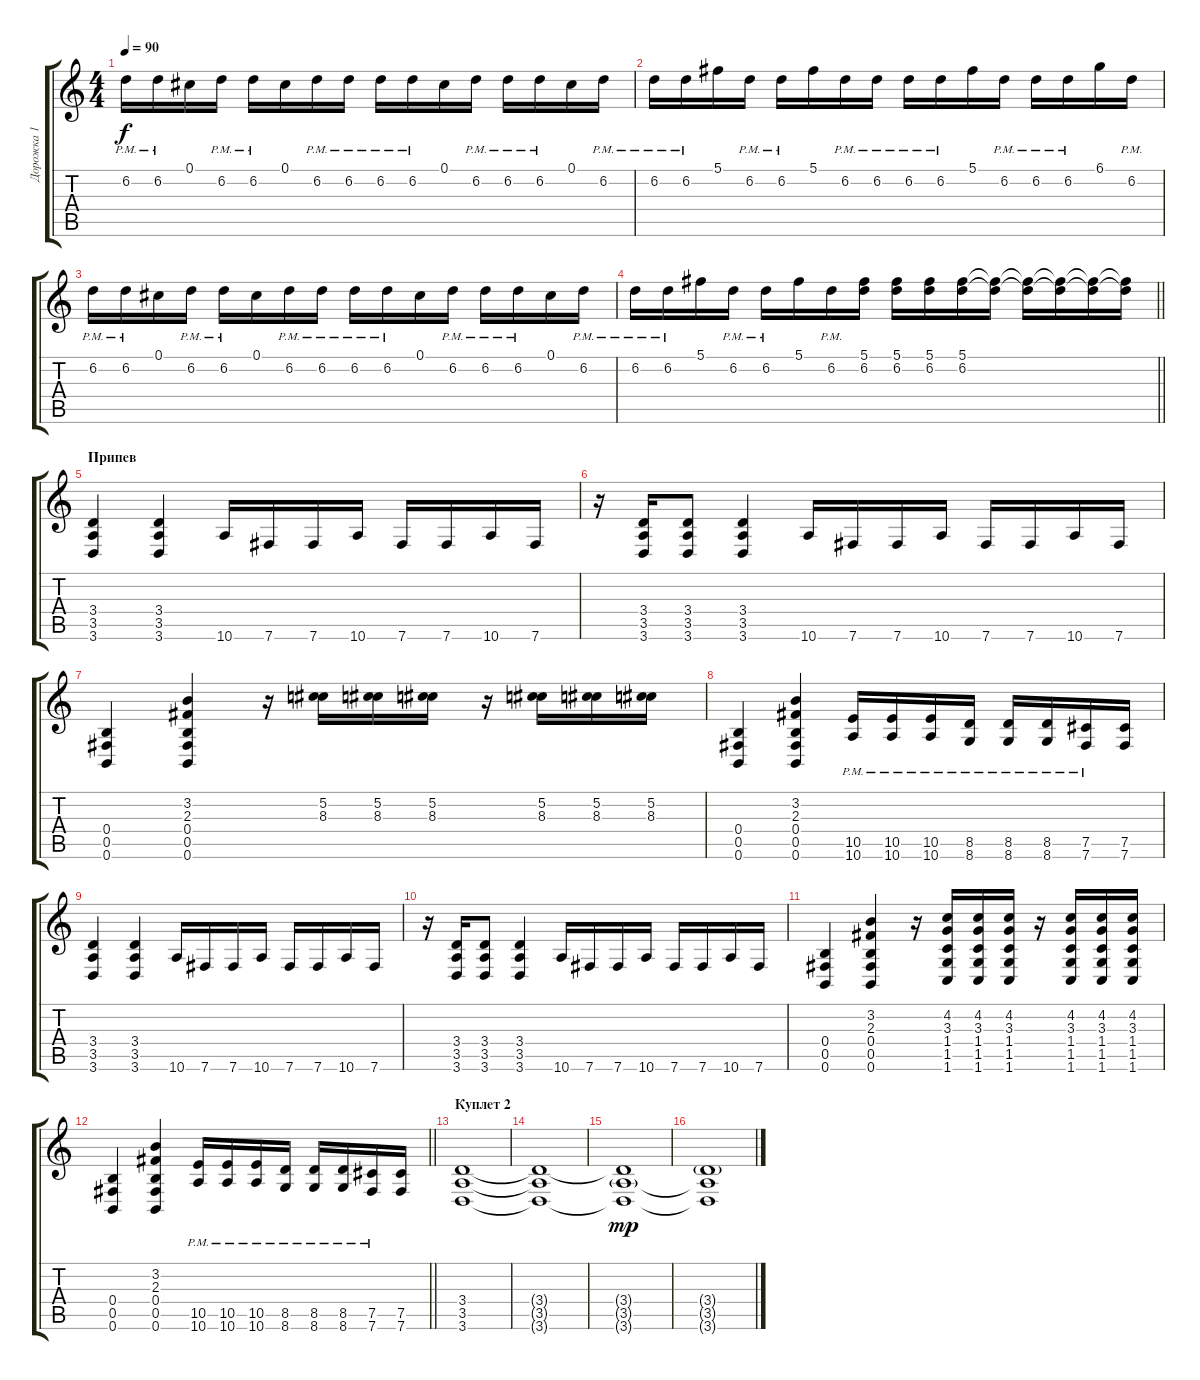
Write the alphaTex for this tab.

\track ("Дорожка 1" "Дорожка 1") {instrument distortionguitar}
\staff {score tabs}
\tuning (Db4 Ab3 E3 B2 Gb2 B1) {hide}
\ts (4 4)
\tempo 90
\clef g2
\ks c
6.2{pm}.16{dy f} 6.2{pm}.16 0.1.16 6.2{pm}.16 6.2{pm}.16 0.1.16 6.2{pm}.16 6.2{pm}.16 6.2{pm}.16 6.2{pm}.16 0.1.16 6.2{pm}.16 6.2{pm}.16 6.2{pm}.16 0.1.16 6.2{pm}.16 |
6.2{pm}.16 6.2{pm}.16 5.1.16 6.2{pm}.16 6.2{pm}.16 5.1.16 6.2{pm}.16 6.2{pm}.16 6.2{pm}.16 6.2{pm}.16 5.1.16 6.2{pm}.16 6.2{pm}.16 6.2{pm}.16 6.1.16 6.2{pm}.16 |
6.2{pm}.16 6.2{pm}.16 0.1.16 6.2{pm}.16 6.2{pm}.16 0.1.16 6.2{pm}.16 6.2{pm}.16 6.2{pm}.16 6.2{pm}.16 0.1.16 6.2{pm}.16 6.2{pm}.16 6.2{pm}.16 0.1.16 6.2{pm}.16 |
\barLineRight lightlight
6.2{pm}.16 6.2{pm}.16 5.1.16 6.2{pm}.16 6.2{pm}.16 5.1.16 6.2{pm}.16 (5.1 6.2).16 (5.1 6.2).16 (5.1 6.2).16 (5.1 6.2).16 (5.1{t} 6.2{t}).16 (5.1{t} 6.2{t}).16 (5.1{t} 6.2{t}).16 (5.1{t} 6.2{t}).16 (5.1{t} 6.2{t}).16 |
\section ("" "Припев")
(3.4 3.5 3.6).4{volume 16} (3.4 3.5 3.6).4 10.6.16 7.6.16 7.6.16 10.6.16 7.6.16 7.6.16 10.6.16 7.6.16 |
r.16 (3.4 3.5 3.6).16 (3.4 3.5 3.6).8 (3.4 3.5 3.6).4 10.6.16 7.6.16 7.6.16 10.6.16 7.6.16 7.6.16 10.6.16 7.6.16 |
(0.4 0.5 0.6).4 (3.2 2.3 0.4 0.5 0.6).4 r.16 (5.2 8.3).16 (5.2 8.3).16 (5.2 8.3).16 r.16 (5.2 8.3).16 (5.2 8.3).16 (5.2 8.3).16 |
(0.4 0.5 0.6).4 (3.2 2.3 0.4 0.5 0.6).4 (10.5{pm} 10.6{pm}).16 (10.5{pm} 10.6{pm}).16 (10.5{pm} 10.6{pm}).16 (8.5{pm} 8.6{pm}).16 (8.5{pm} 8.6{pm}).16 (8.5{pm} 8.6{pm}).16 (7.5{pm} 7.6{pm}).16 (7.5 7.6).16 |
(3.4 3.5 3.6).4 (3.4 3.5 3.6).4 10.6.16 7.6.16 7.6.16 10.6.16 7.6.16 7.6.16 10.6.16 7.6.16 |
r.16 (3.4 3.5 3.6).16 (3.4 3.5 3.6).8 (3.4 3.5 3.6).4 10.6.16 7.6.16 7.6.16 10.6.16 7.6.16 7.6.16 10.6.16 7.6.16 |
(0.4 0.5 0.6).4 (3.2 2.3 0.4 0.5 0.6).4 r.16 (4.2 3.3 1.4 1.5 1.6).16 (4.2 3.3 1.4 1.5 1.6).16 (4.2 3.3 1.4 1.5 1.6).16 r.16 (4.2 3.3 1.4 1.5 1.6).16 (4.2 3.3 1.4 1.5 1.6).16 (4.2 3.3 1.4 1.5 1.6).16 |
\barLineRight lightlight
(0.4 0.5 0.6).4 (3.2 2.3 0.4 0.5 0.6).4 (10.5{pm} 10.6{pm}).16 (10.5{pm} 10.6{pm}).16 (10.5{pm} 10.6{pm}).16 (8.5{pm} 8.6{pm}).16 (8.5{pm} 8.6{pm}).16 (8.5{pm} 8.6{pm}).16 (7.5{pm} 7.6{pm}).16 (7.5 7.6).16 |
\section ("" "Куплет 2")
(3.4 3.5 3.6).1 |
(3.4{t} 3.5{t} 3.6{t}).1 |
(3.4{t} 3.5{g} 3.6{t}).1{dy mp instrument guitarharmonics} |
(3.4{g} 3.5{t} 3.6{t}).1
